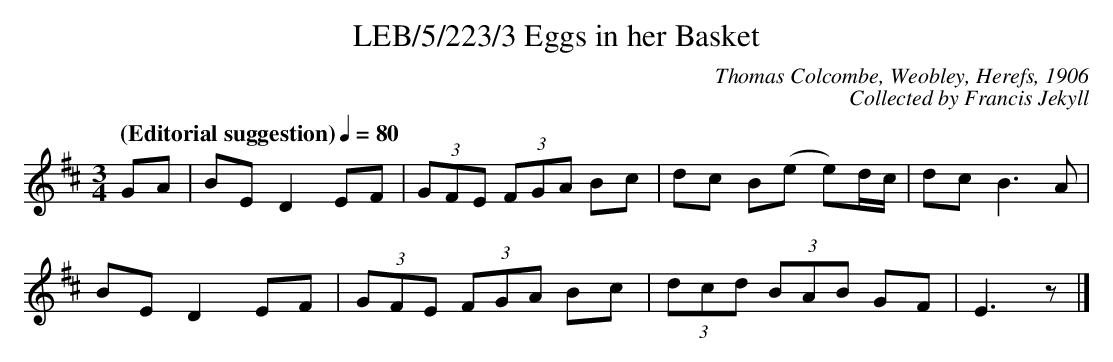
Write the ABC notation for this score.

X:1
T:LEB/5/223/3 Eggs in her Basket
C:Thomas Colcombe, Weobley, Herefs, 1906
C:Collected by Francis Jekyll
L:1/8
Q:"(Editorial suggestion)" 1/4=80
M:3/4
K:D
GA | BE D2 EF | (3 GFE (3 FGA Bc | dc B(e e)d/2c/2 | dc B3 A |
BE D2 EF | (3 GFE (3 FGA Bc | (3 dcd (3 BAB GF | E3 z |]
